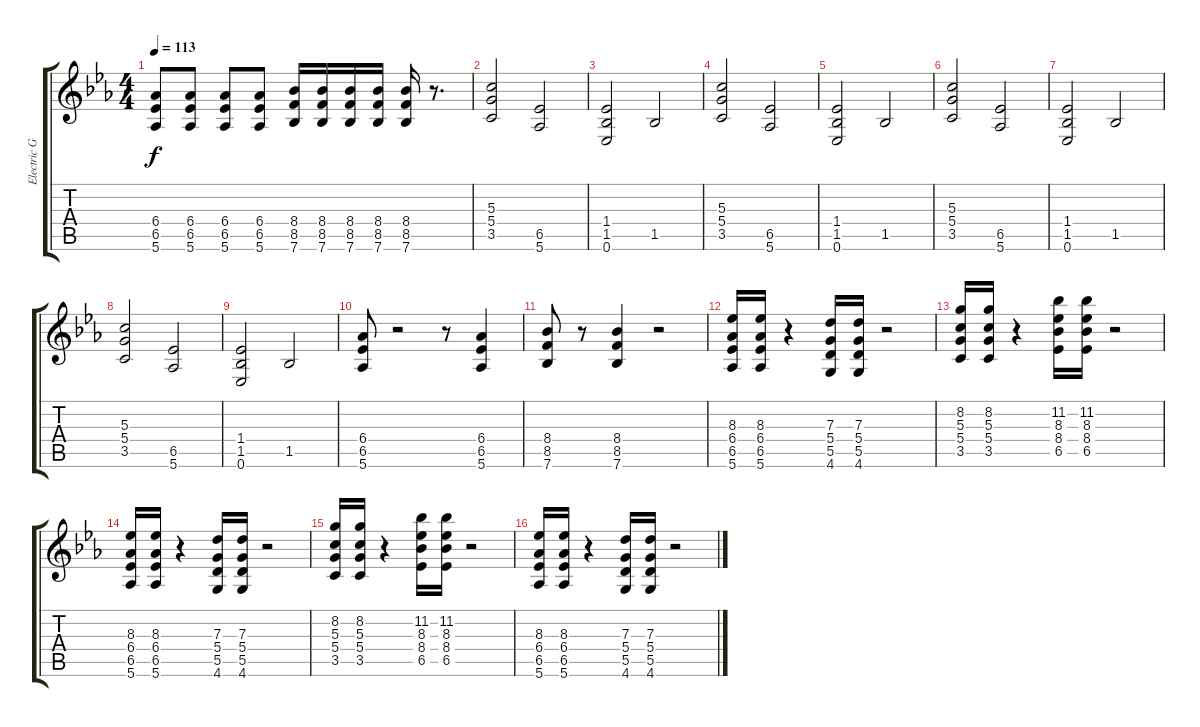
\track ("Electric Guitar" "Electric G") {instrument distortionguitar}
\staff {score tabs}
\tuning (E4 B3 G3 D3 A2 Eb2) {hide}
\ts (4 4)
\tempo 113
\clef g2
\ks eb
(6.4 6.5 5.6).8{dy f} (6.4 6.5 5.6).8 (6.4 6.5 5.6).8 (6.4 6.5 5.6).8 (8.4 8.5 7.6).16 (8.4 8.5 7.6).16 (8.4 8.5 7.6).16 (8.4 8.5 7.6).16 (8.4 8.5 7.6).16 r.8{d} |
(5.3 5.4 3.5).2 (6.5 5.6).2 |
(1.4 1.5 0.6).2 1.5.2 |
(5.3 5.4 3.5).2 (6.5 5.6).2 |
(1.4 1.5 0.6).2 1.5.2 |
(5.3 5.4 3.5).2 (6.5 5.6).2 |
(1.4 1.5 0.6).2 1.5.2 |
(5.3 5.4 3.5).2 (6.5 5.6).2 |
(1.4 1.5 0.6).2 1.5.2 |
(6.4 6.5 5.6).8 r.2 r.8 (6.4 6.5 5.6).4 |
(8.4 8.5 7.6).8 r.8 (8.4 8.5 7.6).4 r.2 |
(8.3 6.4 6.5 5.6).16 (8.3 6.4 6.5 5.6).16 r.4 (7.3 5.4 5.5 4.6).16 (7.3 5.4 5.5 4.6).16 r.2 |
(8.2 5.3 5.4 3.5).16 (8.2 5.3 5.4 3.5).16 r.4 (11.2 8.3 8.4 6.5).16 (11.2 8.3 8.4 6.5).16 r.2 |
(8.3 6.4 6.5 5.6).16 (8.3 6.4 6.5 5.6).16 r.4 (7.3 5.4 5.5 4.6).16 (7.3 5.4 5.5 4.6).16 r.2 |
(8.2 5.3 5.4 3.5).16 (8.2 5.3 5.4 3.5).16 r.4 (11.2 8.3 8.4 6.5).16 (11.2 8.3 8.4 6.5).16 r.2 |
(8.3 6.4 6.5 5.6).16 (8.3 6.4 6.5 5.6).16 r.4 (7.3 5.4 5.5 4.6).16 (7.3 5.4 5.5 4.6).16 r.2
